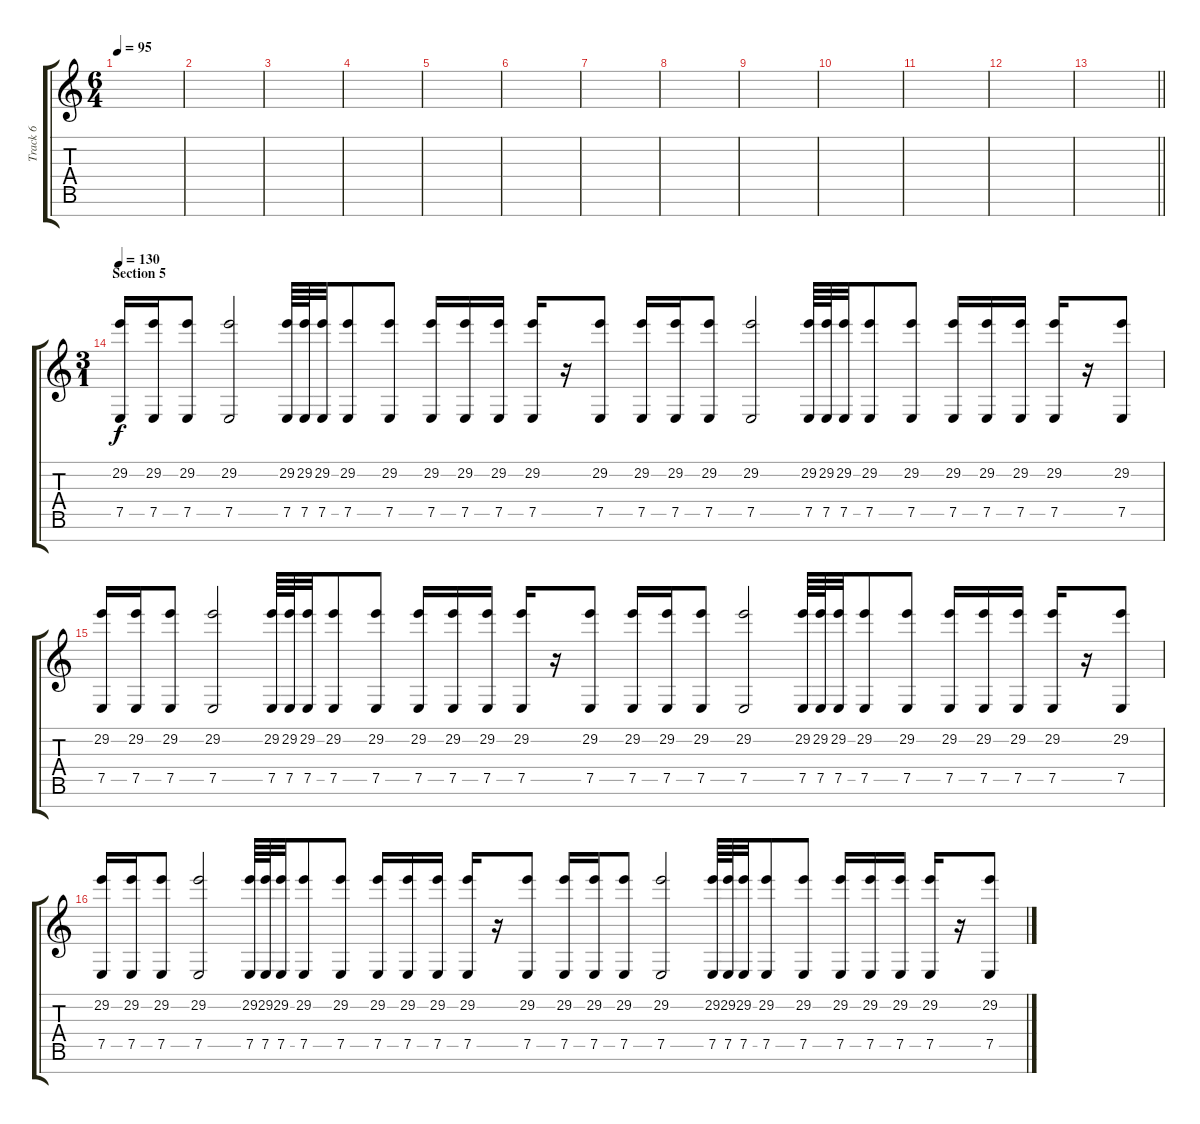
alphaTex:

\track ("Track 6" "Track 6") {instrument gunshot}
\staff {score tabs}
\tuning (E4 B3 G3 D3 A2 E2 B1) {hide}
\ts (6 4)
\tempo 95
\clef g2
\ks c
|
|
|
|
|
|
|
|
|
|
|
|
\barLineRight lightlight
|
\ts (3 1)
\section ("" "Section 5")
\tempo 130
(29.2 7.5).16{volume 4} (29.2 7.5).16 (29.2 7.5).8 (29.2 7.5).2 (29.2 7.5).64 (29.2 7.5).64 (29.2 7.5).32 (29.2 7.5).8 (29.2 7.5).8 (29.2 7.5).16 (29.2 7.5).16 (29.2 7.5).16 (29.2 7.5).16 r.16 (29.2 7.5).8 (29.2 7.5).16 (29.2 7.5).16 (29.2 7.5).8 (29.2 7.5).2 (29.2 7.5).64 (29.2 7.5).64 (29.2 7.5).32 (29.2 7.5).8 (29.2 7.5).8 (29.2 7.5).16 (29.2 7.5).16 (29.2 7.5).16 (29.2 7.5).16 r.16 (29.2 7.5).8 |
(29.2 7.5).16 (29.2 7.5).16 (29.2 7.5).8 (29.2 7.5).2 (29.2 7.5).64 (29.2 7.5).64 (29.2 7.5).32 (29.2 7.5).8 (29.2 7.5).8 (29.2 7.5).16 (29.2 7.5).16 (29.2 7.5).16 (29.2 7.5).16 r.16 (29.2 7.5).8 (29.2 7.5).16 (29.2 7.5).16 (29.2 7.5).8 (29.2 7.5).2 (29.2 7.5).64 (29.2 7.5).64 (29.2 7.5).32 (29.2 7.5).8 (29.2 7.5).8 (29.2 7.5).16 (29.2 7.5).16 (29.2 7.5).16 (29.2 7.5).16 r.16 (29.2 7.5).8 |
(29.2 7.5).16 (29.2 7.5).16 (29.2 7.5).8 (29.2 7.5).2 (29.2 7.5).64 (29.2 7.5).64 (29.2 7.5).32 (29.2 7.5).8 (29.2 7.5).8 (29.2 7.5).16 (29.2 7.5).16 (29.2 7.5).16 (29.2 7.5).16 r.16 (29.2 7.5).8 (29.2 7.5).16 (29.2 7.5).16 (29.2 7.5).8 (29.2 7.5).2 (29.2 7.5).64 (29.2 7.5).64 (29.2 7.5).32 (29.2 7.5).8 (29.2 7.5).8 (29.2 7.5).16 (29.2 7.5).16 (29.2 7.5).16 (29.2 7.5).16 r.16 (29.2 7.5).8
